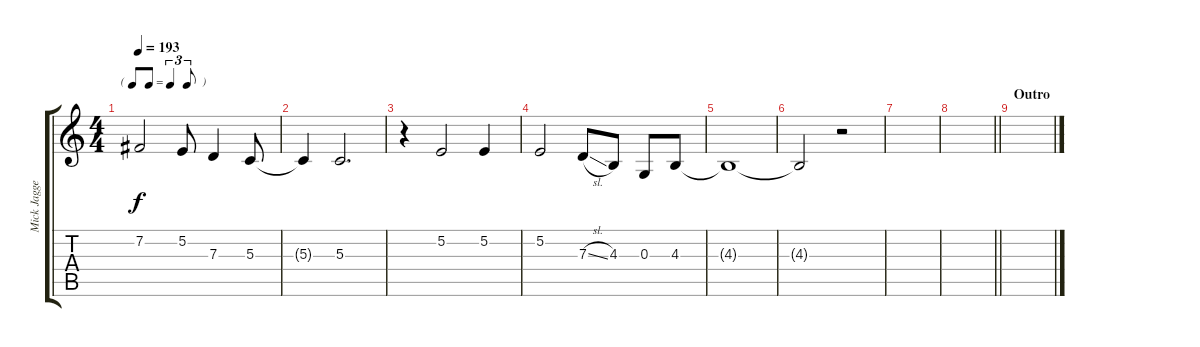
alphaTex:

\track ("Mick Jagger" "Mick Jagge") {instrument trombone}
\staff {score tabs}
\tuning (E4 B3 G3 D3 A2 E2) {hide}
\ts (4 4)
\tf triplet8th
\tempo 193
\clef g2
\ks c
7.2.2{dy f} 5.2.8 7.3.4 5.3.8 |
5.3{t}.4 5.3.2{d} |
r.4 5.2.2 5.2.4 |
5.2.2 7.3{sl}.8 4.3.8 0.3.8 4.3.8 |
4.3{t}.1 |
4.3{t}.2 r.2 |
|
\barLineRight lightlight
|
\section ("" "Outro")
